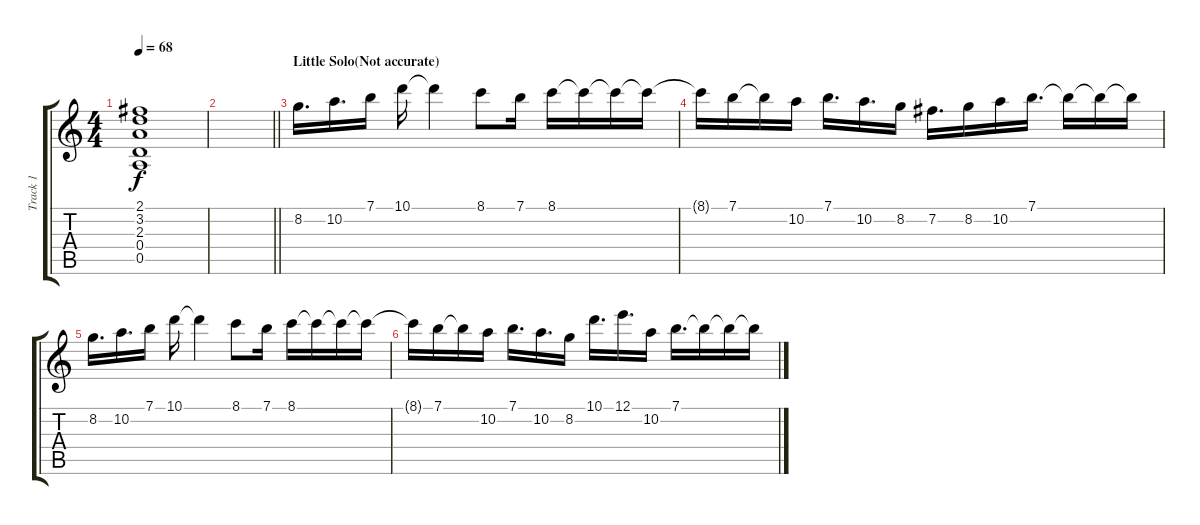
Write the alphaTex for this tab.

\track ("Track 1" "Track 1") {instrument electricguitarjazz}
\staff {score tabs}
\tuning (E4 B3 G3 D3 A2 E2) {hide}
\ts (4 4)
\tempo 68
\clef g2
\ks c
(2.1 3.2 2.3 0.4 0.5).1{dy f} |
\barLineRight lightlight
|
\section ("" "Little Solo(Not accurate)")
8.2.16{d} 10.2.16{d} 7.1.16 10.1.16 10.1{t}.4 8.1.8 7.1.16 8.1.16 8.1{t}.16 8.1{t}.16 8.1{t}.16 |
8.1{t}.16 7.1.16 7.1{t}.16 10.2.16 7.1.16{d} 10.2.16{d} 8.2.16 7.2.16{d} 8.2.16 10.2.16 7.1.16{d} 7.1{t}.16 7.1{t}.16 7.1{t}.16 |
8.2.16{d} 10.2.16{d} 7.1.16 10.1.16 10.1{t}.4 8.1.8 7.1.16 8.1.16 8.1{t}.16 8.1{t}.16 8.1{t}.16 |
8.1{t}.16 7.1.16 7.1{t}.16 10.2.16 7.1.16{d} 10.2.16{d} 8.2.16 10.1.16{d} 12.1.16{d} 10.2.16 7.1.16{d} 7.1{t}.16 7.1{t}.16 7.1{t}.16
